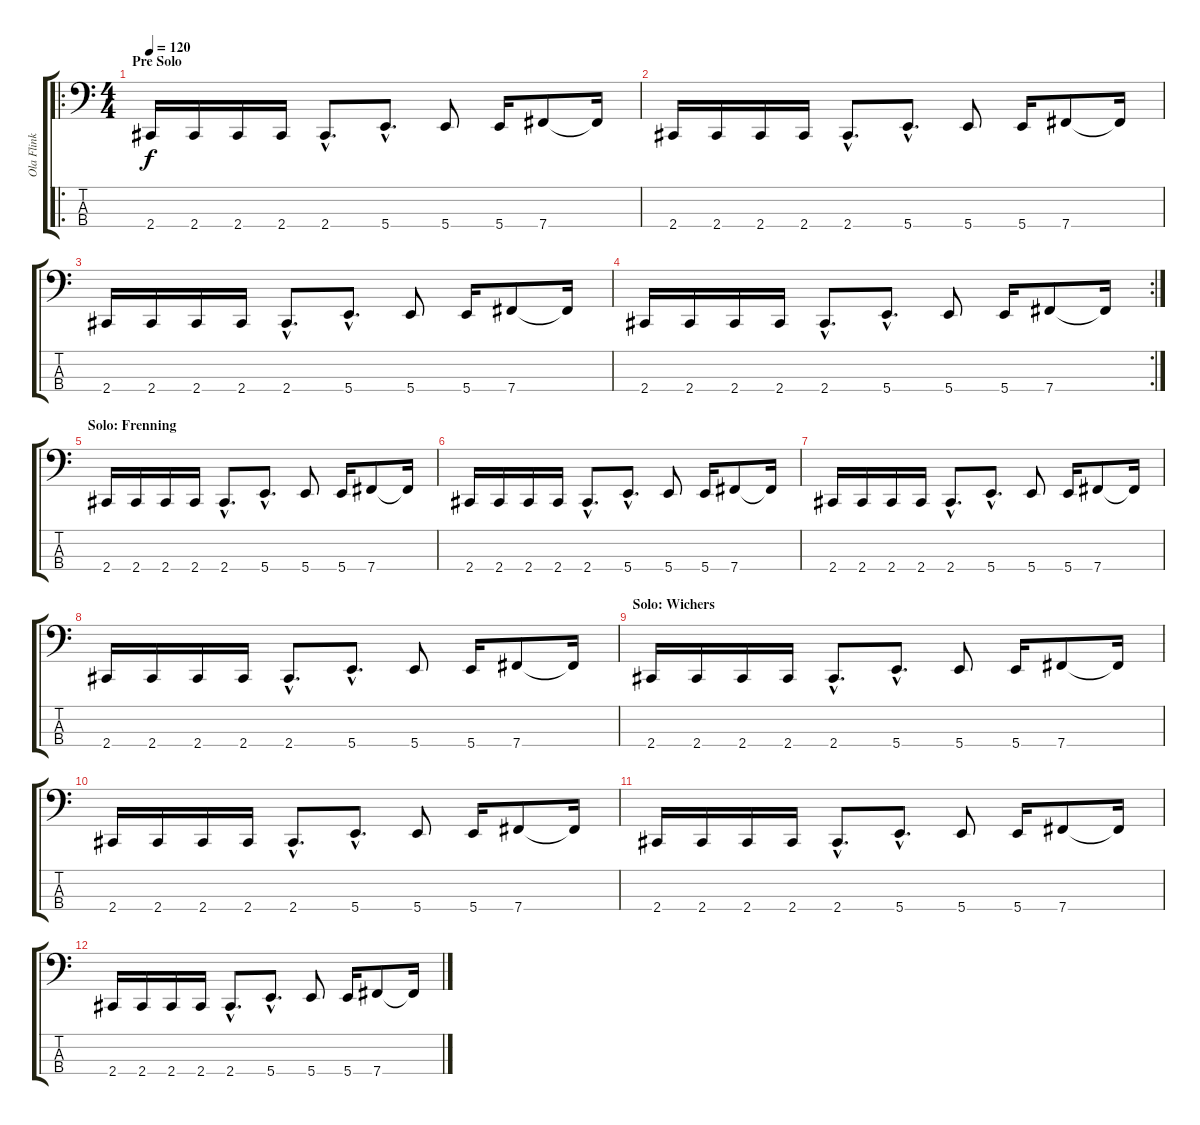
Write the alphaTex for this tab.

\track ("Ola Flink" "Ola Flink") {instrument electricbasspick}
\staff {score tabs}
\tuning (D2 A1 E1 B0) {hide}
\ro
\ts (4 4)
\section ("" "Pre Solo")
\tempo 120
\clef f4
\ks c
2.4.16{dy f} 2.4.16 2.4.16 2.4.16 2.4{hac}.8{d} 5.4{hac}.8{d} 5.4.8 5.4.16 7.4.8 7.4{t}.16 |
2.4.16 2.4.16 2.4.16 2.4.16 2.4{hac}.8{d} 5.4{hac}.8{d} 5.4.8 5.4.16 7.4.8 7.4{t}.16 |
2.4.16 2.4.16 2.4.16 2.4.16 2.4{hac}.8{d} 5.4{hac}.8{d} 5.4.8 5.4.16 7.4.8 7.4{t}.16 |
\rc 2
2.4.16 2.4.16 2.4.16 2.4.16 2.4{hac}.8{d} 5.4{hac}.8{d} 5.4.8 5.4.16 7.4.8 7.4{t}.16 |
\section ("" "Solo: Frenning")
2.4.16 2.4.16 2.4.16 2.4.16 2.4{hac}.8{d} 5.4{hac}.8{d} 5.4.8 5.4.16 7.4.8 7.4{t}.16 |
2.4.16 2.4.16 2.4.16 2.4.16 2.4{hac}.8{d} 5.4{hac}.8{d} 5.4.8 5.4.16 7.4.8 7.4{t}.16 |
2.4.16 2.4.16 2.4.16 2.4.16 2.4{hac}.8{d} 5.4{hac}.8{d} 5.4.8 5.4.16 7.4.8 7.4{t}.16 |
2.4.16 2.4.16 2.4.16 2.4.16 2.4{hac}.8{d} 5.4{hac}.8{d} 5.4.8 5.4.16 7.4.8 7.4{t}.16 |
\section ("" "Solo: Wichers")
2.4.16 2.4.16 2.4.16 2.4.16 2.4{hac}.8{d} 5.4{hac}.8{d} 5.4.8 5.4.16 7.4.8 7.4{t}.16 |
2.4.16 2.4.16 2.4.16 2.4.16 2.4{hac}.8{d} 5.4{hac}.8{d} 5.4.8 5.4.16 7.4.8 7.4{t}.16 |
2.4.16 2.4.16 2.4.16 2.4.16 2.4{hac}.8{d} 5.4{hac}.8{d} 5.4.8 5.4.16 7.4.8 7.4{t}.16 |
2.4.16 2.4.16 2.4.16 2.4.16 2.4{hac}.8{d} 5.4{hac}.8{d} 5.4.8 5.4.16 7.4.8 7.4{t}.16
